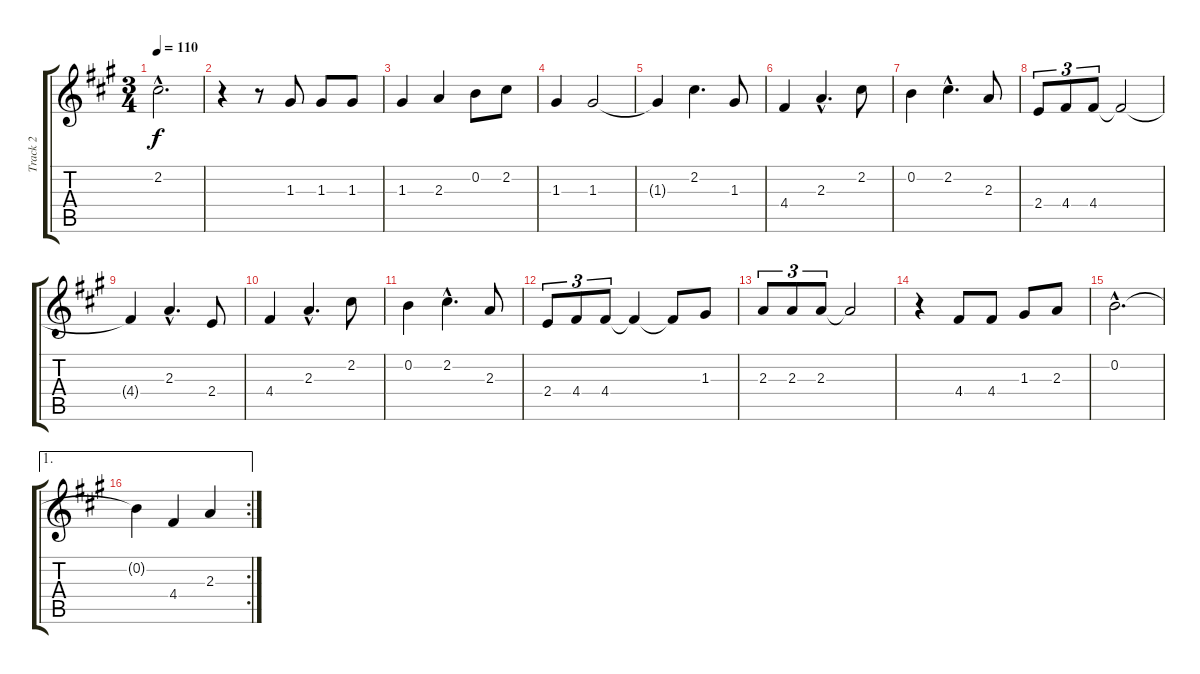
\track ("Track 2" "Track 2") {instrument acousticguitarsteel}
\staff {score tabs}
\tuning (E4 B3 G3 D3 A2 E2) {hide}
\ts (3 4)
\tempo 110
\clef g2
\ks a
2.2{hac t}.2{d dy f} |
r.4 r.8 1.3.8 1.3.8 1.3.8 |
1.3.4 2.3.4 0.2.8 2.2.8 |
1.3.4 1.3.2 |
1.3{t}.4 2.2.4{d} 1.3.8 |
4.4.4 2.3{hac}.4{d} 2.2.8 |
0.2.4 2.2{hac}.4{d} 2.3.8 |
2.4.8{tu (3 2)} 4.4.8{tu (3 2)} 4.4.8{tu (3 2)} 4.4{t}.2 |
4.4{t}.4 2.3{hac}.4{d} 2.4.8 |
4.4.4 2.3{hac}.4{d} 2.2.8 |
0.2.4 2.2{hac}.4{d} 2.3.8 |
2.4.8{tu (3 2)} 4.4.8{tu (3 2)} 4.4.8{tu (3 2)} 4.4{t}.4 4.4{t}.8 1.3.8 |
2.3.8{tu (3 2)} 2.3.8{tu (3 2)} 2.3.8{tu (3 2)} 2.3{t}.2 |
r.4 4.4.8 4.4.8 1.3.8 2.3.8 |
0.2{hac}.2{d} |
\ae 1
\rc 2
0.2{t}.4 4.4.4 2.3.4
